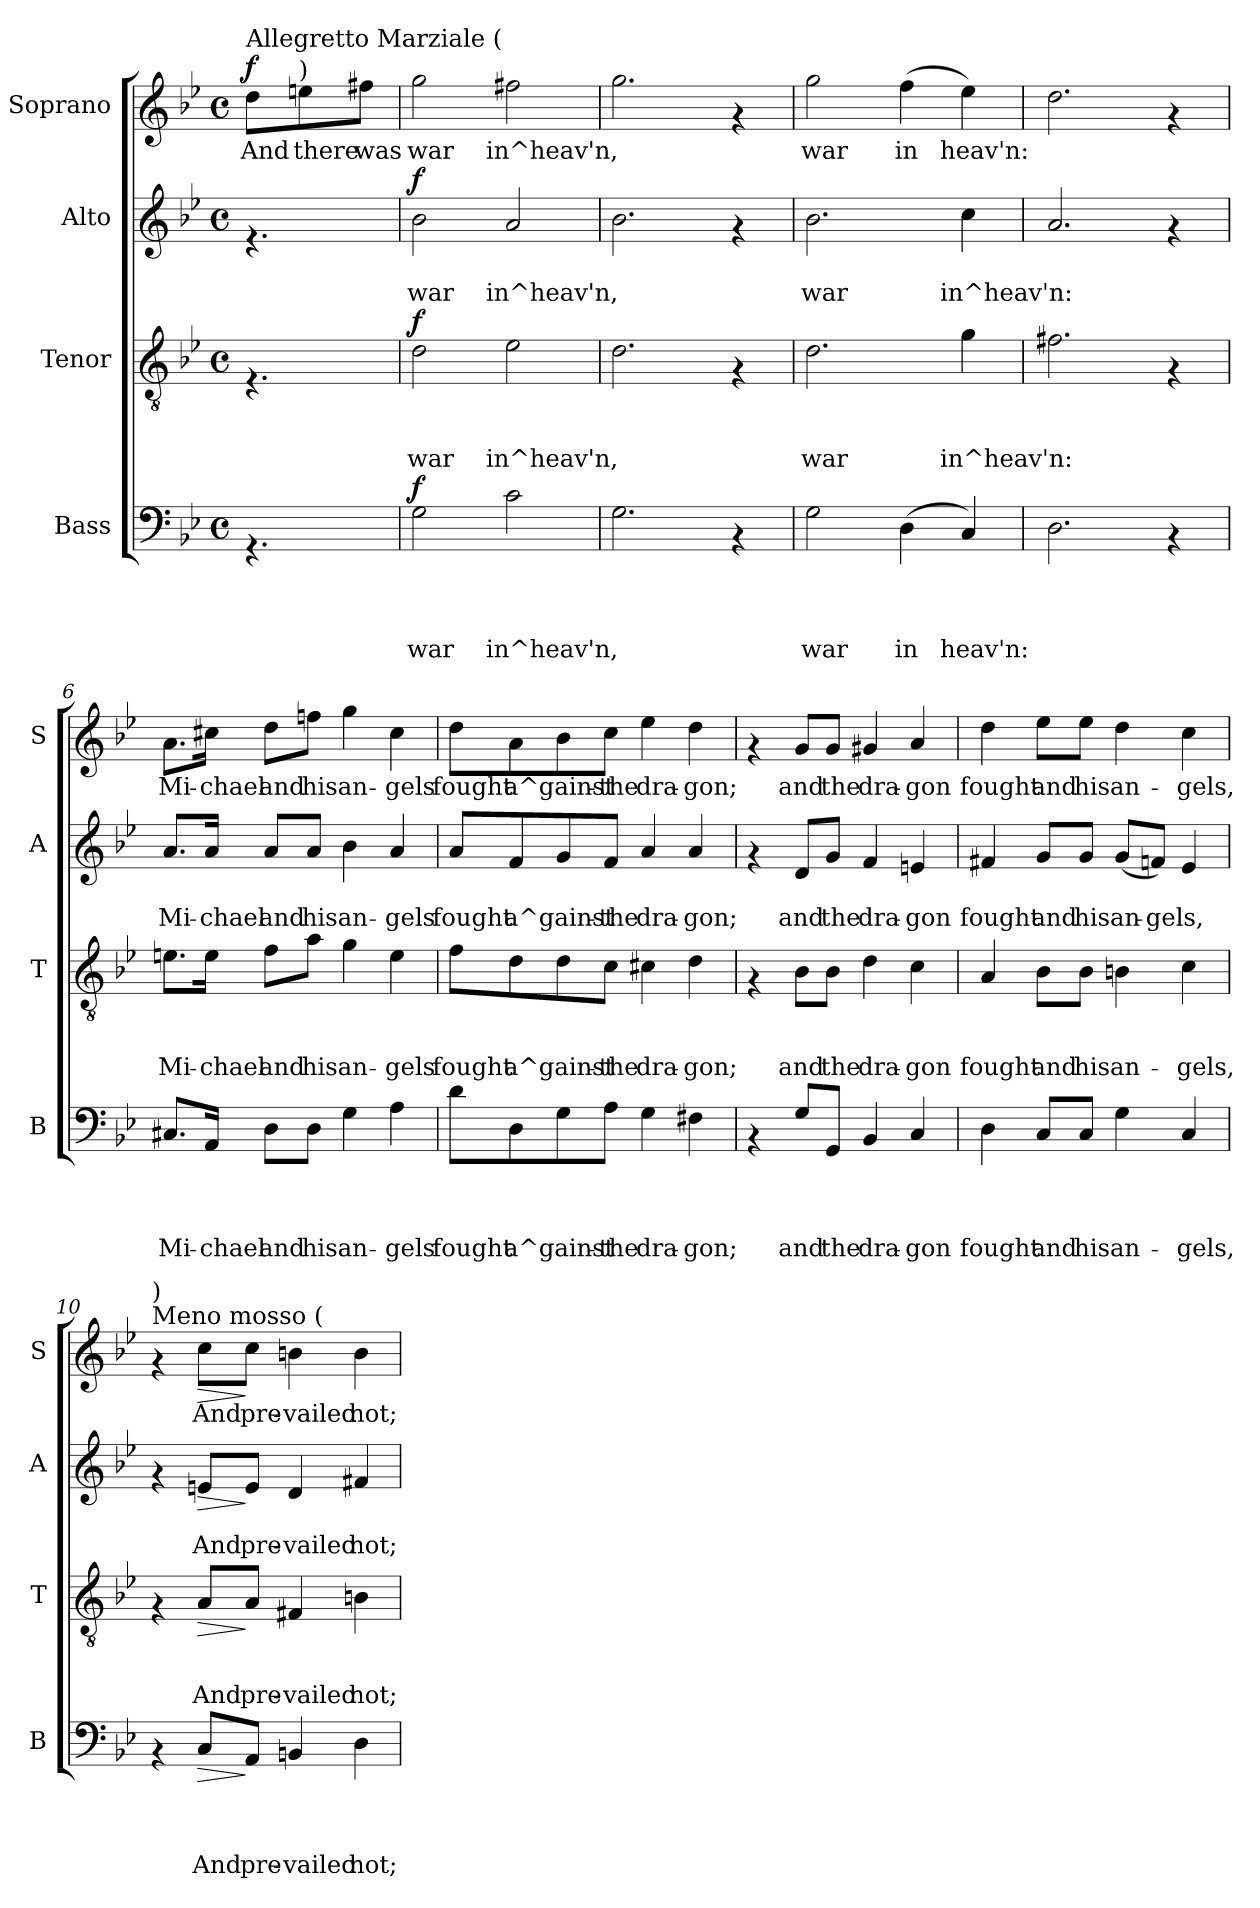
**kern	**text	**text	**text	**text	**dynam	**kern	**text	**text	**text	**dynam	**kern	**text	**text	**dynam	**kern	**text	**dynam
*part4	*part4	*part4	*part4	*part4	*part4	*part3	*part3	*part3	*part3	*part3	*part2	*part2	*part2	*part2	*part1	*part1	*part1
*staff4	*staff4	*staff4	*staff4	*staff4	*staff4	*staff3	*staff3	*staff3	*staff3	*staff3	*staff2	*staff2	*staff2	*staff2	*staff1	*staff1	*staff1
*I"Bass	*	*	*	*	*	*I"Tenor	*	*	*	*	*I"Alto	*	*	*	*I"Soprano	*	*
*I'B	*	*	*	*	*	*I'T	*	*	*	*	*I'A	*	*	*	*I'S	*	*
*clefF4	*	*	*	*	*	*clefGv2	*	*	*	*	*clefG2	*	*	*	*clefG2	*	*
*k[b-e-]	*	*	*	*	*	*k[b-e-]	*	*	*	*	*k[b-e-]	*	*	*	*k[b-e-]	*	*
*B-:	*	*	*	*	*	*B-:	*	*	*	*	*B-:	*	*	*	*B-:	*	*
*M4/4	*	*	*	*	*	*M4/4	*	*	*	*	*M4/4	*	*	*	*M4/4	*	*
*met(c)	*	*	*	*	*	*met(c)	*	*	*	*	*met(c)	*	*	*	*met(c)	*	*
*MM90	*	*	*	*	*	*MM90	*	*	*	*	*MM90	*	*	*	*MM90	*	*
=1	=1	=1	=1	=1	=1	=1	=1	=1	=1	=1	=1	=1	=1	=1	=1	=1	=1
!	!	!	!	!	!	!	!	!	!	!	!	!	!	!	!LO:TX:a:t=Allegretto Marziale (	!	!
!	!	!	!	!	!	!	!	!	!	!	!	!	!	!	!	!LO:LY:b	!LO:DY:a
4.rAA	.	.	.	.	.	4.rF	.	.	.	.	4.rf	.	.	.	8dd\L	And	f
!	!	!	!	!	!	!	!	!	!	!	!	!	!	!	!LO:TX:a:t=)	!	!
!	!	!	!	!	!	!	!	!	!	!	!	!	!	!	!	!LO:LY:b	!
.	.	.	.	.	.	.	.	.	.	.	.	.	.	.	8een\	there	.
!	!	!	!	!	!	!	!	!	!	!	!	!	!	!	!	!LO:LY:b	!
.	.	.	.	.	.	.	.	.	.	.	.	.	.	.	8ff#X\J	was	.
=2	=2	=2	=2	=2	=2	=2	=2	=2	=2	=2	=2	=2	=2	=2	=2	=2	=2
!	!	!	!	!LO:LY:b	!LO:DY:a	!	!	!	!LO:LY:b	!LO:DY:a	!	!	!LO:LY:b	!LO:DY:a	!	!LO:LY:b	!
2G\	.	.	.	war	f	2d\	.	.	war	f	2b-\	.	war	f	2gg\	war	.
!	!	!	!	!LO:LY:b	!	!	!	!	!LO:LY:b	!	!	!	!LO:LY:b	!	!	!LO:LY:b	!
2c\	.	.	.	in^heav'n,	.	2e-\	.	.	in^heav'n,	.	2a/	.	in^heav'n,	.	2ff#X\	in^heav'n,	.
=3	=3	=3	=3	=3	=3	=3	=3	=3	=3	=3	=3	=3	=3	=3	=3	=3	=3
2.G\	.	.	.	.	.	2.d\	.	.	.	.	2.b-\	.	.	.	2.gg\	.	.
4rAA	.	.	.	.	.	4rF	.	.	.	.	4rf	.	.	.	4rf	.	.
=4	=4	=4	=4	=4	=4	=4	=4	=4	=4	=4	=4	=4	=4	=4	=4	=4	=4
!	!	!	!	!LO:LY:b	!	!	!	!	!LO:LY:b	!	!	!	!LO:LY:b	!	!	!LO:LY:b	!
2G\	.	.	.	war	.	2.d\	.	.	war	.	2.b-\	.	war	.	2gg\	war	.
!	!	!	!	!LO:LY:b	!	!	!	!	!	!	!	!	!	!	!	!LO:LY:b	!
(>4D\	.	.	.	in	.	.	.	.	.	.	.	.	.	.	(>4ff\	in	.
!	!	!	!	!LO:LY:b	!	!	!	!	!LO:LY:b	!	!	!	!LO:LY:b	!	!	!LO:LY:b	!
4C/)	.	.	.	heav'n:	.	4g\	.	.	in^heav'n:	.	4cc\	.	in^heav'n:	.	4ee-\)	heav'n:	.
=5	=5	=5	=5	=5	=5	=5	=5	=5	=5	=5	=5	=5	=5	=5	=5	=5	=5
2.D\	.	.	.	.	.	2.f#X\	.	.	.	.	2.a/	.	.	.	2.dd\	.	.
4rAA	.	.	.	.	.	4rF	.	.	.	.	4rf	.	.	.	4rf	.	.
=6	=6	=6	=6	=6	=6	=6	=6	=6	=6	=6	=6	=6	=6	=6	=6	=6	=6
!	!	!	!	!LO:LY:b	!	!	!	!	!LO:LY:b	!	!	!	!LO:LY:b	!	!	!LO:LY:b	!
8.C#X/L	.	.	.	Mi-	.	8.en\L	.	.	Mi-	.	8.a/L	.	Mi-	.	8.a\L	Mi-	.
!	!	!	!	!LO:LY:b	!	!	!	!	!LO:LY:b	!	!	!	!LO:LY:b	!	!	!LO:LY:b	!
16AA/Jk	.	.	.	-chael	.	16e\Jk	.	.	-chael	.	16a/Jk	.	-chael	.	16cc#X\Jk	-chael	.
!	!	!	!	!LO:LY:b	!	!	!	!	!LO:LY:b	!	!	!	!LO:LY:b	!	!	!LO:LY:b	!
8D\L	.	.	.	and	.	8f\L	.	.	and	.	8a/L	.	and	.	8dd\L	and	.
!	!	!	!	!LO:LY:b	!	!	!	!	!LO:LY:b	!	!	!	!LO:LY:b	!	!	!LO:LY:b	!
8D\J	.	.	.	his	.	8a\J	.	.	his	.	8a/J	.	his	.	8ffn\J	his	.
!	!	!	!	!LO:LY:b	!	!	!	!	!LO:LY:b	!	!	!	!LO:LY:b	!	!	!LO:LY:b	!
4G\	.	.	.	an-	.	4g\	.	.	an-	.	4b-\	.	an-	.	4gg\	an-	.
!	!	!	!	!LO:LY:b	!	!	!	!	!LO:LY:b	!	!	!	!LO:LY:b	!	!	!LO:LY:b	!
4A\	.	.	.	-gels	.	4e\	.	.	-gels	.	4a/	.	-gels	.	4cc#\	-gels	.
!!LO:LB:g=z
=7	=7	=7	=7	=7	=7	=7	=7	=7	=7	=7	=7	=7	=7	=7	=7	=7	=7
!	!	!	!	!LO:LY:b	!	!	!	!	!LO:LY:b	!	!	!	!LO:LY:b	!	!	!LO:LY:b	!
8d\L	.	.	.	fought	.	8f\L	.	.	fought	.	8a/L	.	fought	.	8dd\L	fought	.
!	!	!	!	!LO:LY:b	!	!	!	!	!LO:LY:b	!	!	!	!LO:LY:b	!	!	!LO:LY:b	!
8D\	.	.	.	a^gainst-	.	8d\	.	.	a^gainst-	.	8f/	.	a^gainst-	.	8a\	a^gainst-	.
8G\	.	.	.	.	.	8d\	.	.	.	.	8g/	.	.	.	8b-\	.	.
!	!	!	!	!LO:LY:b	!	!	!	!	!LO:LY:b	!	!	!	!LO:LY:b	!	!	!LO:LY:b	!
8A\J	.	.	.	-the	.	8c\J	.	.	-the	.	8f/J	.	-the	.	8cc\J	-the	.
!	!	!	!	!LO:LY:b	!	!	!	!	!LO:LY:b	!	!	!	!LO:LY:b	!	!	!LO:LY:b	!
4G\	.	.	.	dra-	.	4c#X\	.	.	dra-	.	4a/	.	dra-	.	4ee-\	dra-	.
!	!	!	!	!LO:LY:b	!	!	!	!	!LO:LY:b	!	!	!	!LO:LY:b	!	!	!LO:LY:b	!
4F#X\	.	.	.	-gon;	.	4d\	.	.	-gon;	.	4a/	.	-gon;	.	4dd\	-gon;	.
=8	=8	=8	=8	=8	=8	=8	=8	=8	=8	=8	=8	=8	=8	=8	=8	=8	=8
4rAA	.	.	.	.	.	4rF	.	.	.	.	4rf	.	.	.	4rf	.	.
!	!	!	!	!LO:LY:b	!	!	!	!	!LO:LY:b	!	!	!	!LO:LY:b	!	!	!LO:LY:b	!
8G/L	.	.	.	and	.	8B-\L	.	.	and	.	8d/L	.	and	.	8g/L	and	.
!	!	!	!	!LO:LY:b	!	!	!	!	!LO:LY:b	!	!	!	!LO:LY:b	!	!	!LO:LY:b	!
8GG/J	.	.	.	the	.	8B-\J	.	.	the	.	8g/J	.	the	.	8g/J	the	.
!	!	!	!	!LO:LY:b	!	!	!	!	!LO:LY:b	!	!	!	!LO:LY:b	!	!	!LO:LY:b	!
4BB-/	.	.	.	dra-	.	4d\	.	.	dra-	.	4f/	.	dra-	.	4g#X/	dra-	.
!	!	!	!	!LO:LY:b	!	!	!	!	!LO:LY:b	!	!	!	!LO:LY:b	!	!	!LO:LY:b	!
4C/	.	.	.	-gon	.	4c\	.	.	-gon	.	4en/	.	-gon	.	4a/	-gon	.
=9	=9	=9	=9	=9	=9	=9	=9	=9	=9	=9	=9	=9	=9	=9	=9	=9	=9
!	!	!	!	!LO:LY:b	!	!	!	!	!LO:LY:b	!	!	!	!LO:LY:b	!	!	!LO:LY:b	!
4D\	.	.	.	fought	.	4A/	.	.	fought	.	4f#X/	.	fought	.	4dd\	fought	.
!	!	!	!	!LO:LY:b	!	!	!	!	!LO:LY:b	!	!	!	!LO:LY:b	!	!	!LO:LY:b	!
8C/L	.	.	.	and	.	8B-\L	.	.	and	.	8g/L	.	and	.	8ee-\L	and	.
!	!	!	!	!LO:LY:b	!	!	!	!	!LO:LY:b	!	!	!	!LO:LY:b	!	!	!LO:LY:b	!
8C/J	.	.	.	his	.	8B-\J	.	.	his	.	8g/J	.	his	.	8ee-\J	his	.
!	!	!	!	!LO:LY:b	!	!	!	!	!LO:LY:b	!	!	!	!LO:LY:b	!	!	!LO:LY:b	!
4G\	.	.	.	an-	.	4Bn\	.	.	an-	.	(<8g/L	.	an-	.	4dd\	an-	.
!	!	!	!	!	!	!	!	!	!	!	!	!	!LO:LY:b	!	!	!	!
.	.	.	.	.	.	.	.	.	.	.	8fn/J)	.	-gels,	.	.	.	.
!	!	!	!	!LO:LY:b	!	!	!	!	!LO:LY:b	!	!	!	!	!	!	!LO:LY:b	!
4C/	.	.	.	-gels,	.	4c\	.	.	-gels,	.	4e-/	.	.	.	4cc\	-gels,	.
=10	=10	=10	=10	=10	=10	=10	=10	=10	=10	=10	=10	=10	=10	=10	=10	=10	=10
*	*	*	*	*	*	*	*	*	*	*	*	*	*	*	*MM78	*	*
!	!	!	!	!	!	!	!	!	!	!	!	!	!	!	!LO:TX:a:t=Meno mosso (	!	!
!	!	!	!	!	!	!	!	!	!	!	!	!	!	!	!LO:TX:a:t=)	!	!
4rAA	.	.	.	.	.	4rF	.	.	.	.	4rf	.	.	.	4rf	.	.
!	!	!	!	!LO:LY:b	!LO:HP:b	!	!	!	!LO:LY:b	!LO:HP:b	!	!	!LO:LY:b	!LO:HP:b	!	!LO:LY:b	!LO:HP:b
8C/L	.	.	.	And	>	8A/L	.	.	And	>	8en/L	.	And	>	8cc\L	And	>
!	!	!	!	!LO:LY:b	!	!	!	!	!LO:LY:b	!	!	!	!LO:LY:b	!	!	!LO:LY:b	!
8AA/J	.	.	.	pre-	]	8A/J	.	.	pre-	]	8e/J	.	pre-	]	8cc\J	pre-	]
!	!	!	!	!LO:LY:b	!	!	!	!	!LO:LY:b	!	!	!	!LO:LY:b	!	!	!LO:LY:b	!
4BBn/	.	.	.	-vailed	.	4F#X/	.	.	-vailed	.	4d/	.	-vailed	.	4bn\	-vailed	.
!	!	!	!	!LO:LY:b	!	!	!	!	!LO:LY:b	!	!	!	!LO:LY:b	!	!	!LO:LY:b	!
4D\	.	.	.	not;	.	4Bn\	.	.	not;	.	4f#X/	.	not;	.	4b\	not;	.
=	=	=	=	=	=	=	=	=	=	=	=	=	=	=	=	=	=
*-	*-	*-	*-	*-	*-	*-	*-	*-	*-	*-	*-	*-	*-	*-	*-	*-	*-
